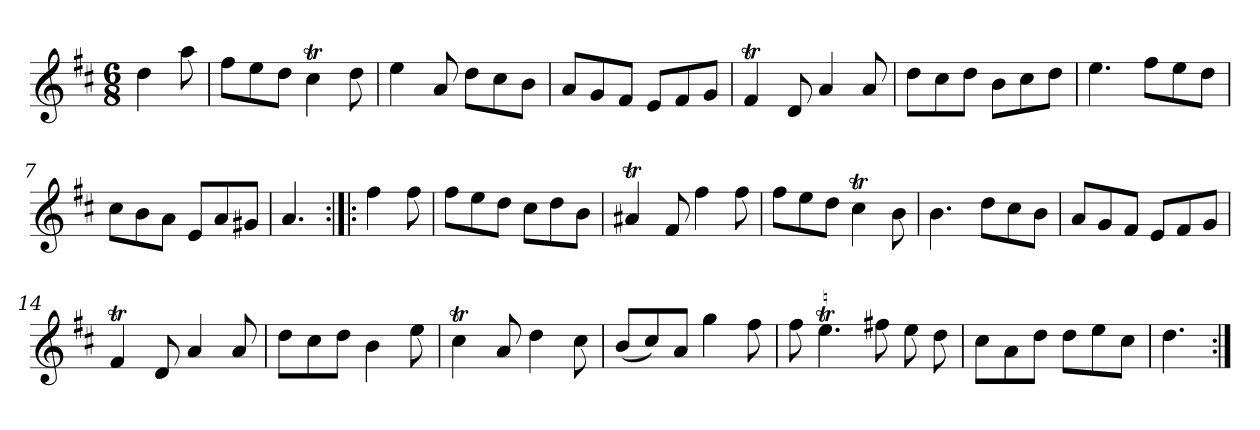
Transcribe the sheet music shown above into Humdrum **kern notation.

**kern
*part1
*staff1
*clefG2
*k[f#c#]
*D:
*M6/8
*MM60
=
4dd
8aa
=1
8ff#\L
8ee\
8dd\J
4cc#t
8dd
=2
4ee
8a
8dd\L
8cc#\
8b\J
=3
8a/L
8g/
8f#/J
8e/L
8f#/
8g/J
=4
4f#t
8d
4a
8a
=5
8dd\L
8cc#\
8dd\J
8b\L
8cc#\
8dd\J
=6
4.ee
8ff#\L
8ee\
8dd\J
=7
8cc#\L
8b\
8a\J
8e/L
8a/
8g#X/J
=8
4.a
=:|!|:
4ff#
8ff#
=9
8ff#\L
8ee\
8dd\J
8cc#\L
8dd\
8b\J
=10
4a#Xt
8f#
4ff#
8ff#
=11
8ff#\L
8ee\
8dd\J
4cc#t
8b
=12
4.b
8dd\L
8cc#\
8b\J
=13
8a/L
8g/
8f#/J
8e/L
8f#/
8g/J
=14
4f#t
8d
4a
8a
=15
8dd\L
8cc#\
8dd\J
4b
8ee
=16
4cc#t
8a
4dd
8cc#
=17
(8b/L
8cc#/)
8a/J
4gg
8ff#
=18
8ff#
4.eet
8ff#X
8ee
8dd
=19
8cc#\L
8a\
8dd\J
8dd\L
8ee\
8cc#\J
=20
4.dd
=:|!
*-
